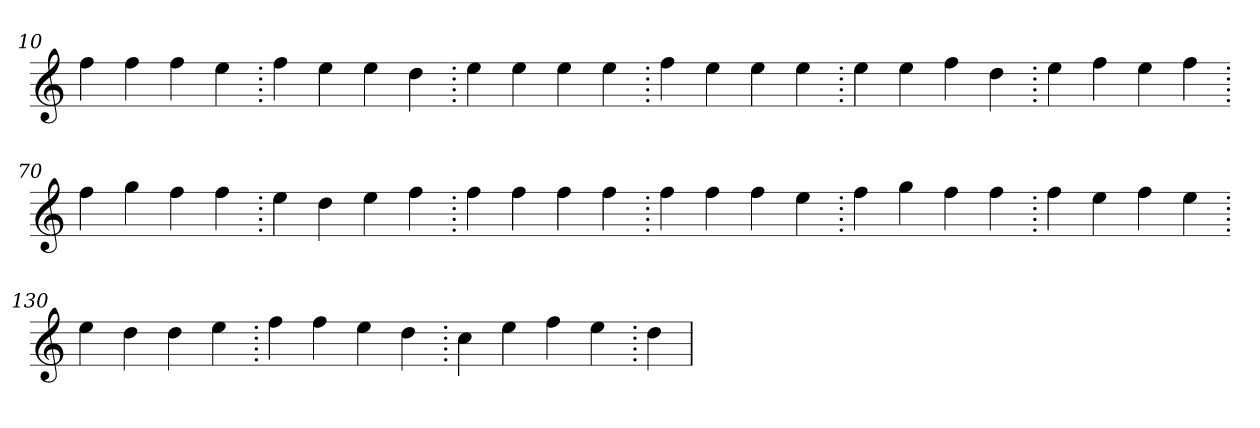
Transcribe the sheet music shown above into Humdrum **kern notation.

**kern
*part1
*staff1
*clefG2
=10.
4ff
4ff
4ff
4ee
=20.
4ff
4ee
4ee
4dd
=30.
4ee
4ee
4ee
4ee
=40.
4ff
4ee
4ee
4ee
=50.
4ee
4ee
4ff
4dd
=60.
4ee
4ff
4ee
4ff
=70.
4ff
4gg
4ff
4ff
=80.
4ee
4dd
4ee
4ff
=90.
4ff
4ff
4ff
4ff
=100.
4ff
4ff
4ff
4ee
=110.
4ff
4gg
4ff
4ff
=120.
4ff
4ee
4ff
4ee
=130.
4ee
4dd
4dd
4ee
=140.
4ff
4ff
4ee
4dd
=150.
4cc
4ee
4ff
4ee
=160.
4dd
=
*-
